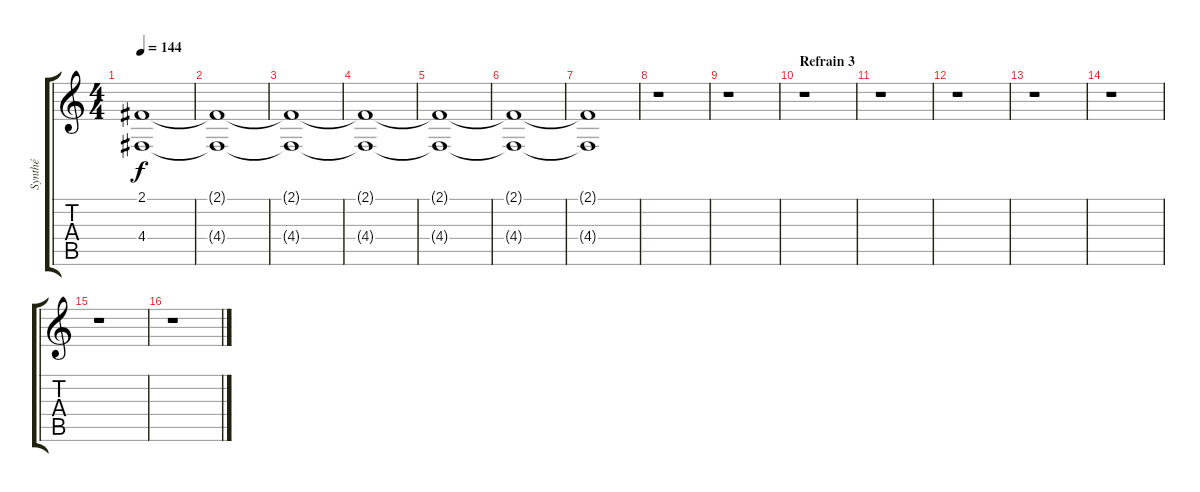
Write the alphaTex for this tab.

\track ("Synthé" "Synthé") {instrument drawbarorgan}
\staff {score tabs}
\tuning (E4 B3 G3 D3 A2 E2) {hide}
\ts (4 4)
\tempo 144
\clef g2
\ks c
(2.1{t} 4.4{t}).1{dy f} |
(2.1{t} 4.4{t}).1 |
(2.1{t} 4.4{t}).1 |
(2.1{t} 4.4{t}).1 |
(2.1{t} 4.4{t}).1 |
(2.1{t} 4.4{t}).1 |
(2.1{t} 4.4{t}).1 |
r.1 |
r.1 |
\section ("" "Refrain 3")
r.1 |
r.1 |
r.1 |
r.1 |
r.1 |
r.1 |
r.1
